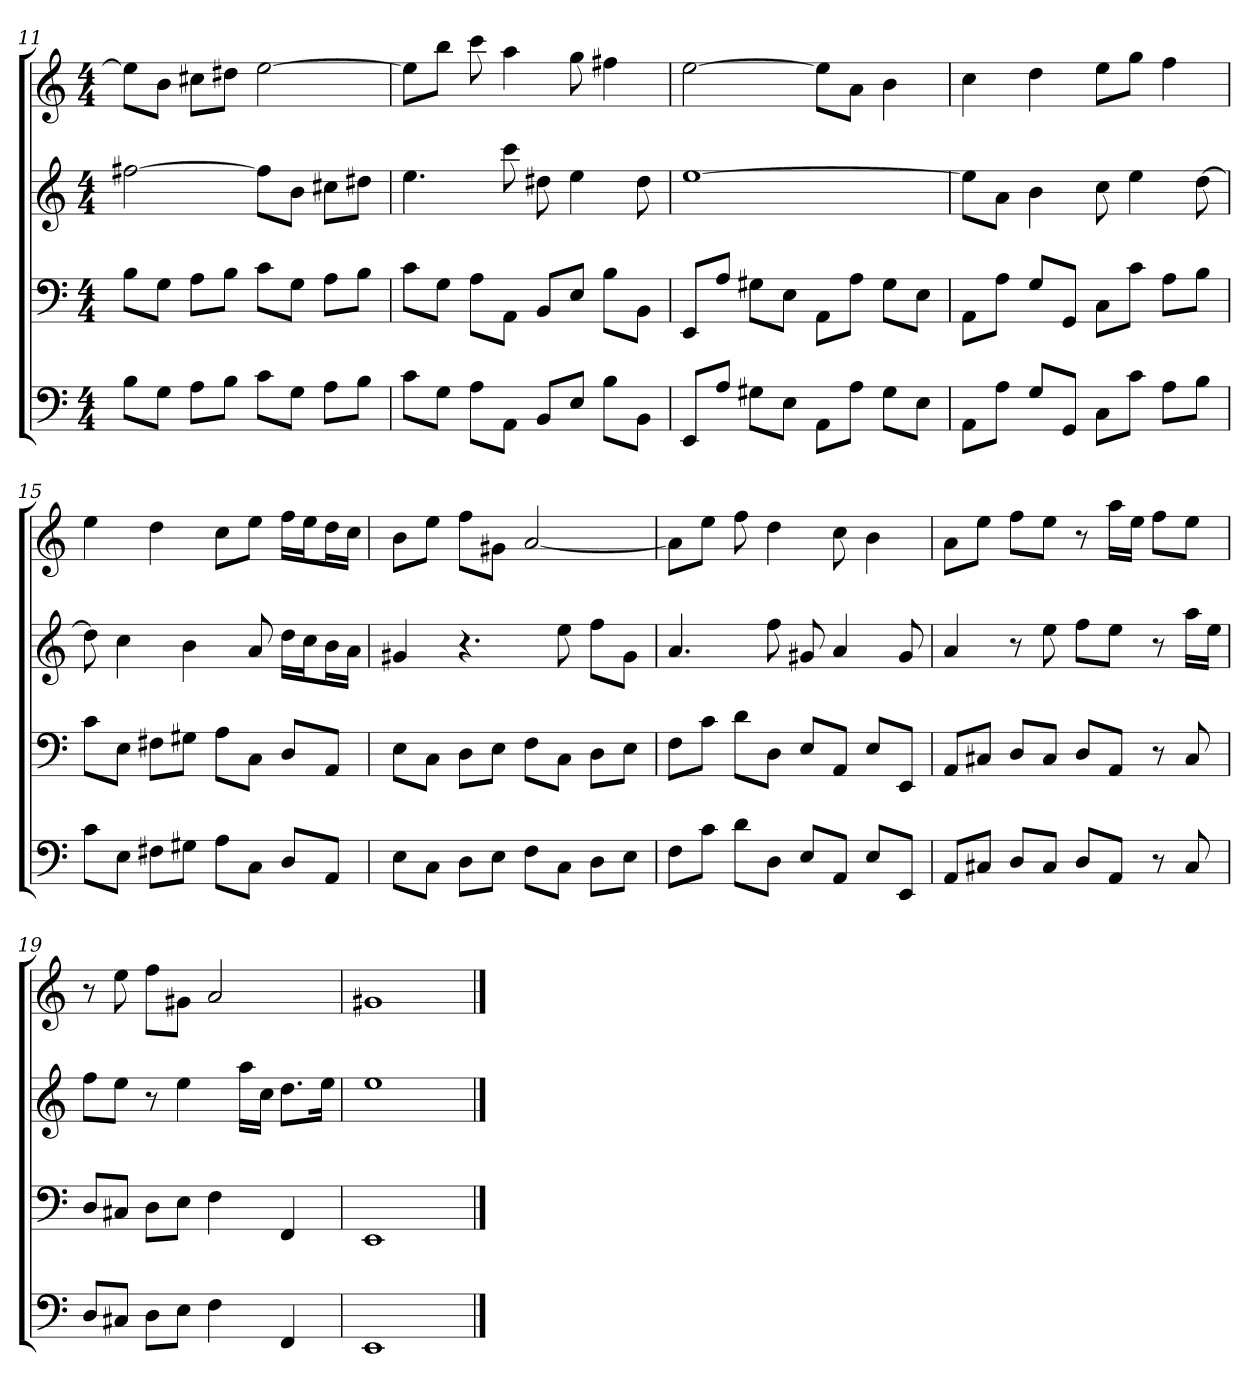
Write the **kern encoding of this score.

**kern	**kern	**kern	**kern
*part4	*part3	*part2	*part1
*staff4	*staff3	*staff2	*staff1
*k[]	*k[]	*k[]	*k[]
*a:	*a:	*a:	*a:
*M4/4	*M4/4	*M4/4	*M4/4
=11	=11	=11	=11
8BL	8BL	[2ff#X	8eeL]
8GJ	8GJ	.	8bJ
8AL	8AL	.	8cc#XL
8BJ	8BJ	.	8dd#XJ
8cL	8cL	8ff#L]	[2ee
8GJ	8GJ	8bJ	.
8AL	8AL	8cc#XL	.
8BJ	8BJ	8dd#XJ	.
=12	=12	=12	=12
8cL	8cL	4.ee	8eeL]
8GJ	8GJ	.	8bbJ
8AL	8AL	.	8ccc
8AAJ	8AAJ	8ccc	4aa
8BBL	8BBL	8dd#X	.
8EJ	8EJ	4ee	8gg
8BL	8BL	.	4ff#X
8BBJ	8BBJ	8dd#	.
=13	=13	=13	=13
8EEL	8EEL	[1ee	[2ee
8AJ	8AJ	.	.
8G#XL	8G#XL	.	.
8EJ	8EJ	.	.
8AAL	8AAL	.	8eeL]
8AJ	8AJ	.	8aJ
8G#L	8G#L	.	4b
8EJ	8EJ	.	.
=14	=14	=14	=14
8AAL	8AAL	8eeL]	4cc
8AJ	8AJ	8aJ	.
8GL	8GL	4b	4dd
8GGJ	8GGJ	.	.
8CL	8CL	8cc	8eeL
8cJ	8cJ	4ee	8ggJ
8AL	8AL	.	4ff
8BJ	8BJ	[8dd	.
=15	=15	=15	=15
8cL	8cL	8dd]	4ee
8EJ	8EJ	4cc	.
8F#XL	8F#XL	.	4dd
8G#XJ	8G#XJ	4b	.
8AL	8AL	.	8ccL
8CJ	8CJ	8a	8eeJ
8DL	8DL	16ddLL	16ffLL
.	.	16ccJ	16eeJ
8AAJ	8AAJ	16bL	16ddL
.	.	16aJJ	16ccJJ
=16	=16	=16	=16
8EL	8EL	4g#X	8bL
8CJ	8CJ	.	8eeJ
8DL	8DL	4.r	8ffL
8EJ	8EJ	.	8g#XJ
8FL	8FL	.	[2a
8CJ	8CJ	8ee	.
8DL	8DL	8ffL	.
8EJ	8EJ	8g#J	.
=17	=17	=17	=17
8FL	8FL	4.a	8aL]
8cJ	8cJ	.	8eeJ
8dL	8dL	.	8ff
8DJ	8DJ	8ff	4dd
8EL	8EL	8g#X	.
8AAJ	8AAJ	4a	8cc
8EL	8EL	.	4b
8EEJ	8EEJ	8g#	.
=18	=18	=18	=18
8AAL	8AAL	4a	8aL
8C#XJ	8C#XJ	.	8eeJ
8DL	8DL	8r	8ffL
8C#J	8C#J	8ee	8eeJ
8DL	8DL	8ffL	8r
8AAJ	8AAJ	8eeJ	16aaLL
.	.	.	16eeJJ
8r	8r	8r	8ffL
8C#	8C#	16aaLL	8eeJ
.	.	16eeJJ	.
=19	=19	=19	=19
8DL	8DL	8ffL	8r
8C#XJ	8C#XJ	8eeJ	8ee
8DL	8DL	8r	8ffL
8EJ	8EJ	4ee	8g#XJ
4F	4F	.	2a
.	.	16aaLL	.
.	.	16ccJJ	.
4FF	4FF	8.ddL	.
.	.	16eeJk	.
=20	=20	=20	=20
1EE	1EE	1ee	1g#X
==	==	==	==
*-	*-	*-	*-
